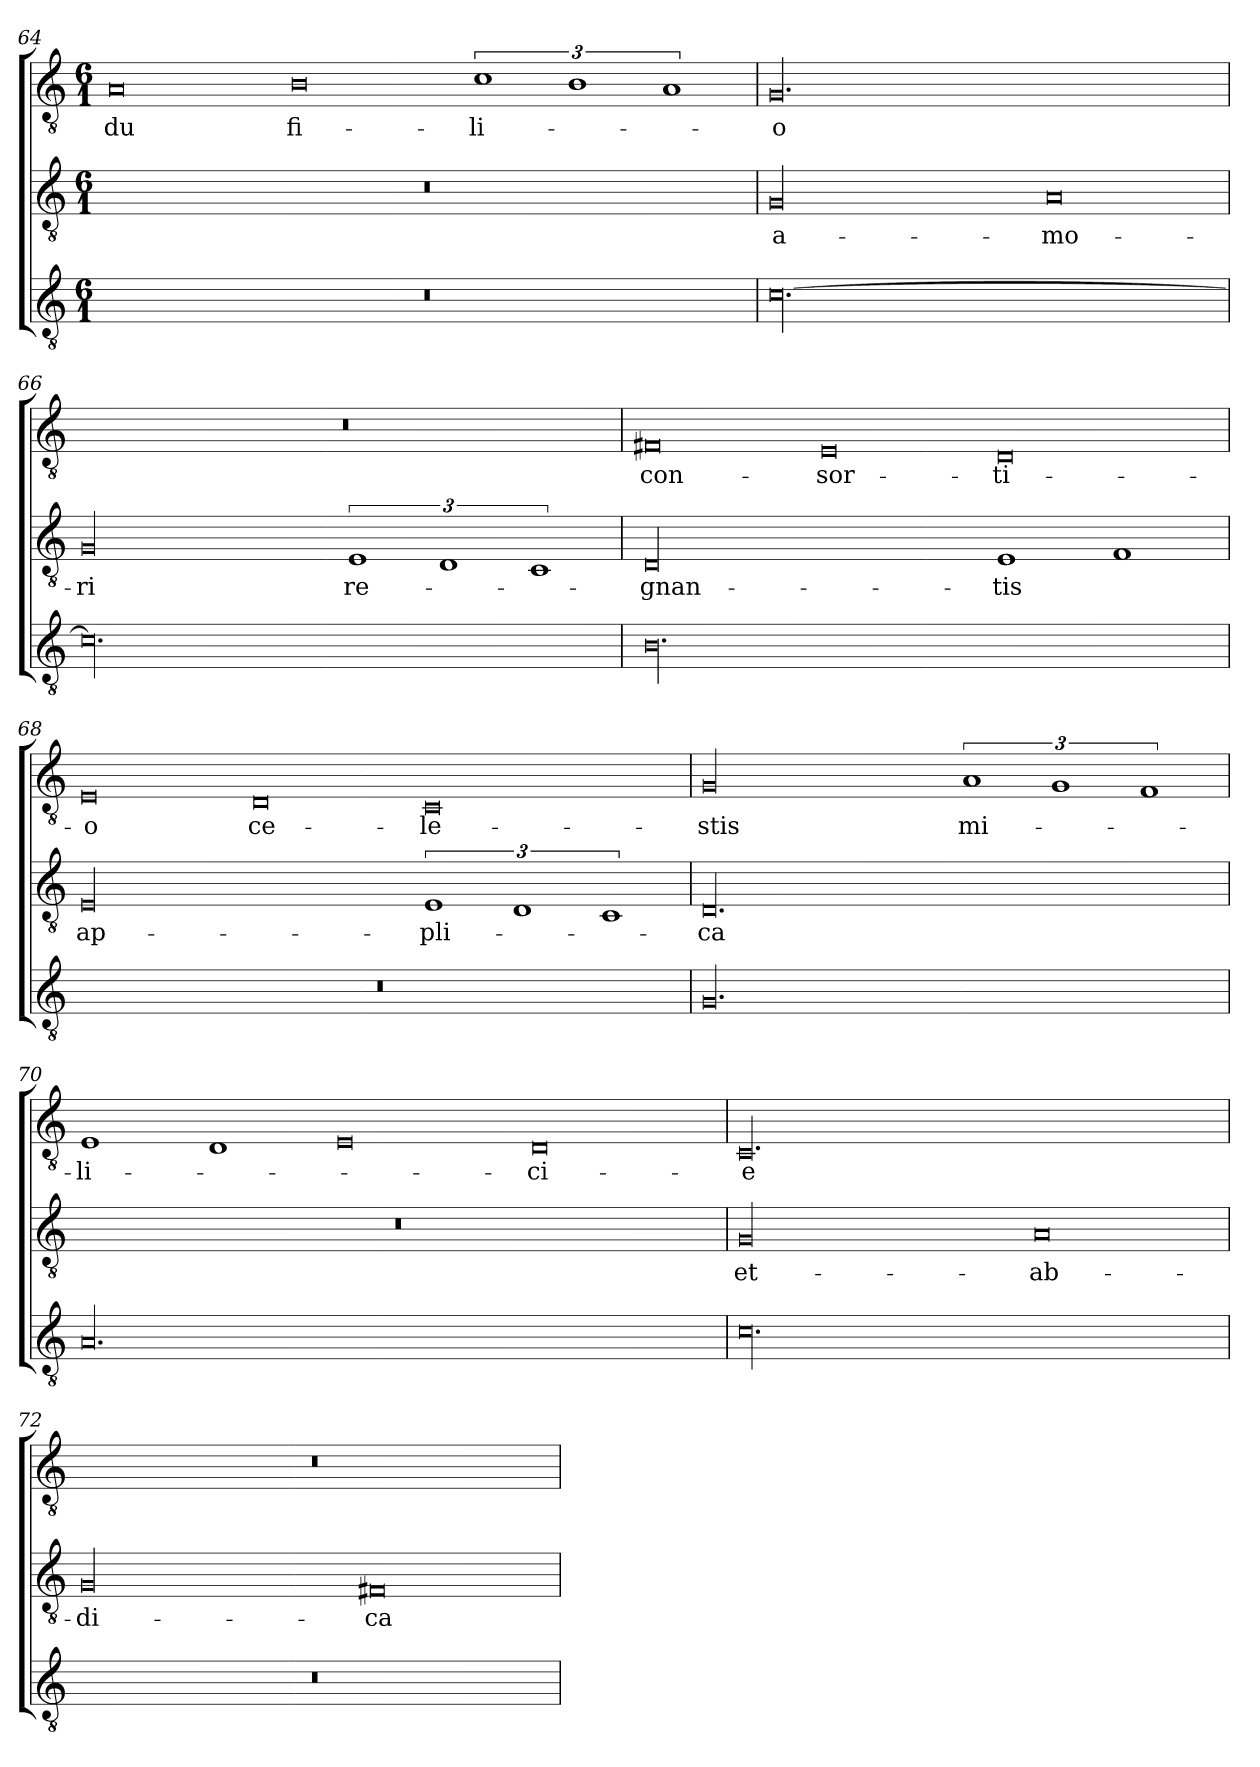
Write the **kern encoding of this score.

**kern	**kern	**text	**kern	**text
*part3	*part2	*part2	*part1	*part1
*staff3	*staff2	*staff2	*staff1	*staff1
!!LO:PB:g=z
*clefGv2	*clefGv2	*	*clefGv2	*
*k[]	*k[]	*	*k[]	*
*C:	*C:	*	*C:	*
*M6/1	*M6/1	*	*M6/1	*
=64	=64	=64	=64	=64
00.r	00.r	.	0A/	-du
.	.	.	0B\	fi-
.	.	.	3%2c\	-li-
.	.	.	3%2B\	.
.	.	.	3%2A/	.
=65	=65	=65	=65	=65
[00.c\	00G/	a-	00.G/	-o
.	0A/	-mo-	.	.
=66	=66	=66	=66	=66
00.c\]	00G/	-ri	00.r	.
.	3%2E/	re-	.	.
.	3%2D/	.	.	.
.	3%2C/	.	.	.
=67	=67	=67	=67	=67
00.B\	00D/	-gnan-	0F#X/	con-
.	.	.	0E/	-sor-
.	1E/	-tis	0D/	-ti-
.	1F/	.	.	.
=68	=68	=68	=68	=68
00.r	00E/	ap-	0E/	-o
.	.	.	0D/	ce-
.	3%2E/	-pli-	0C/	-le-
.	3%2D/	.	.	.
.	3%2C/	.	.	.
=69	=69	=69	=69	=69
00.G/	00.D/	-ca	00G/	-stis
.	.	.	3%2A/	mi-
.	.	.	3%2G/	.
.	.	.	3%2F/	.
=70	=70	=70	=70	=70
00.A/	00.r	.	1E/	-li-
.	.	.	1D/	.
.	.	.	0E/	.
.	.	.	0D/	-ci-
=71	=71	=71	=71	=71
00.c\	00G/	et-	00.C/	-e
.	0A/	ab-	.	.
=72	=72	=72	=72	=72
00.r	00G/	-di-	00.r	.
.	0F#X/	-ca	.	.
=	=	=	=	=
*-	*-	*-	*-	*-
